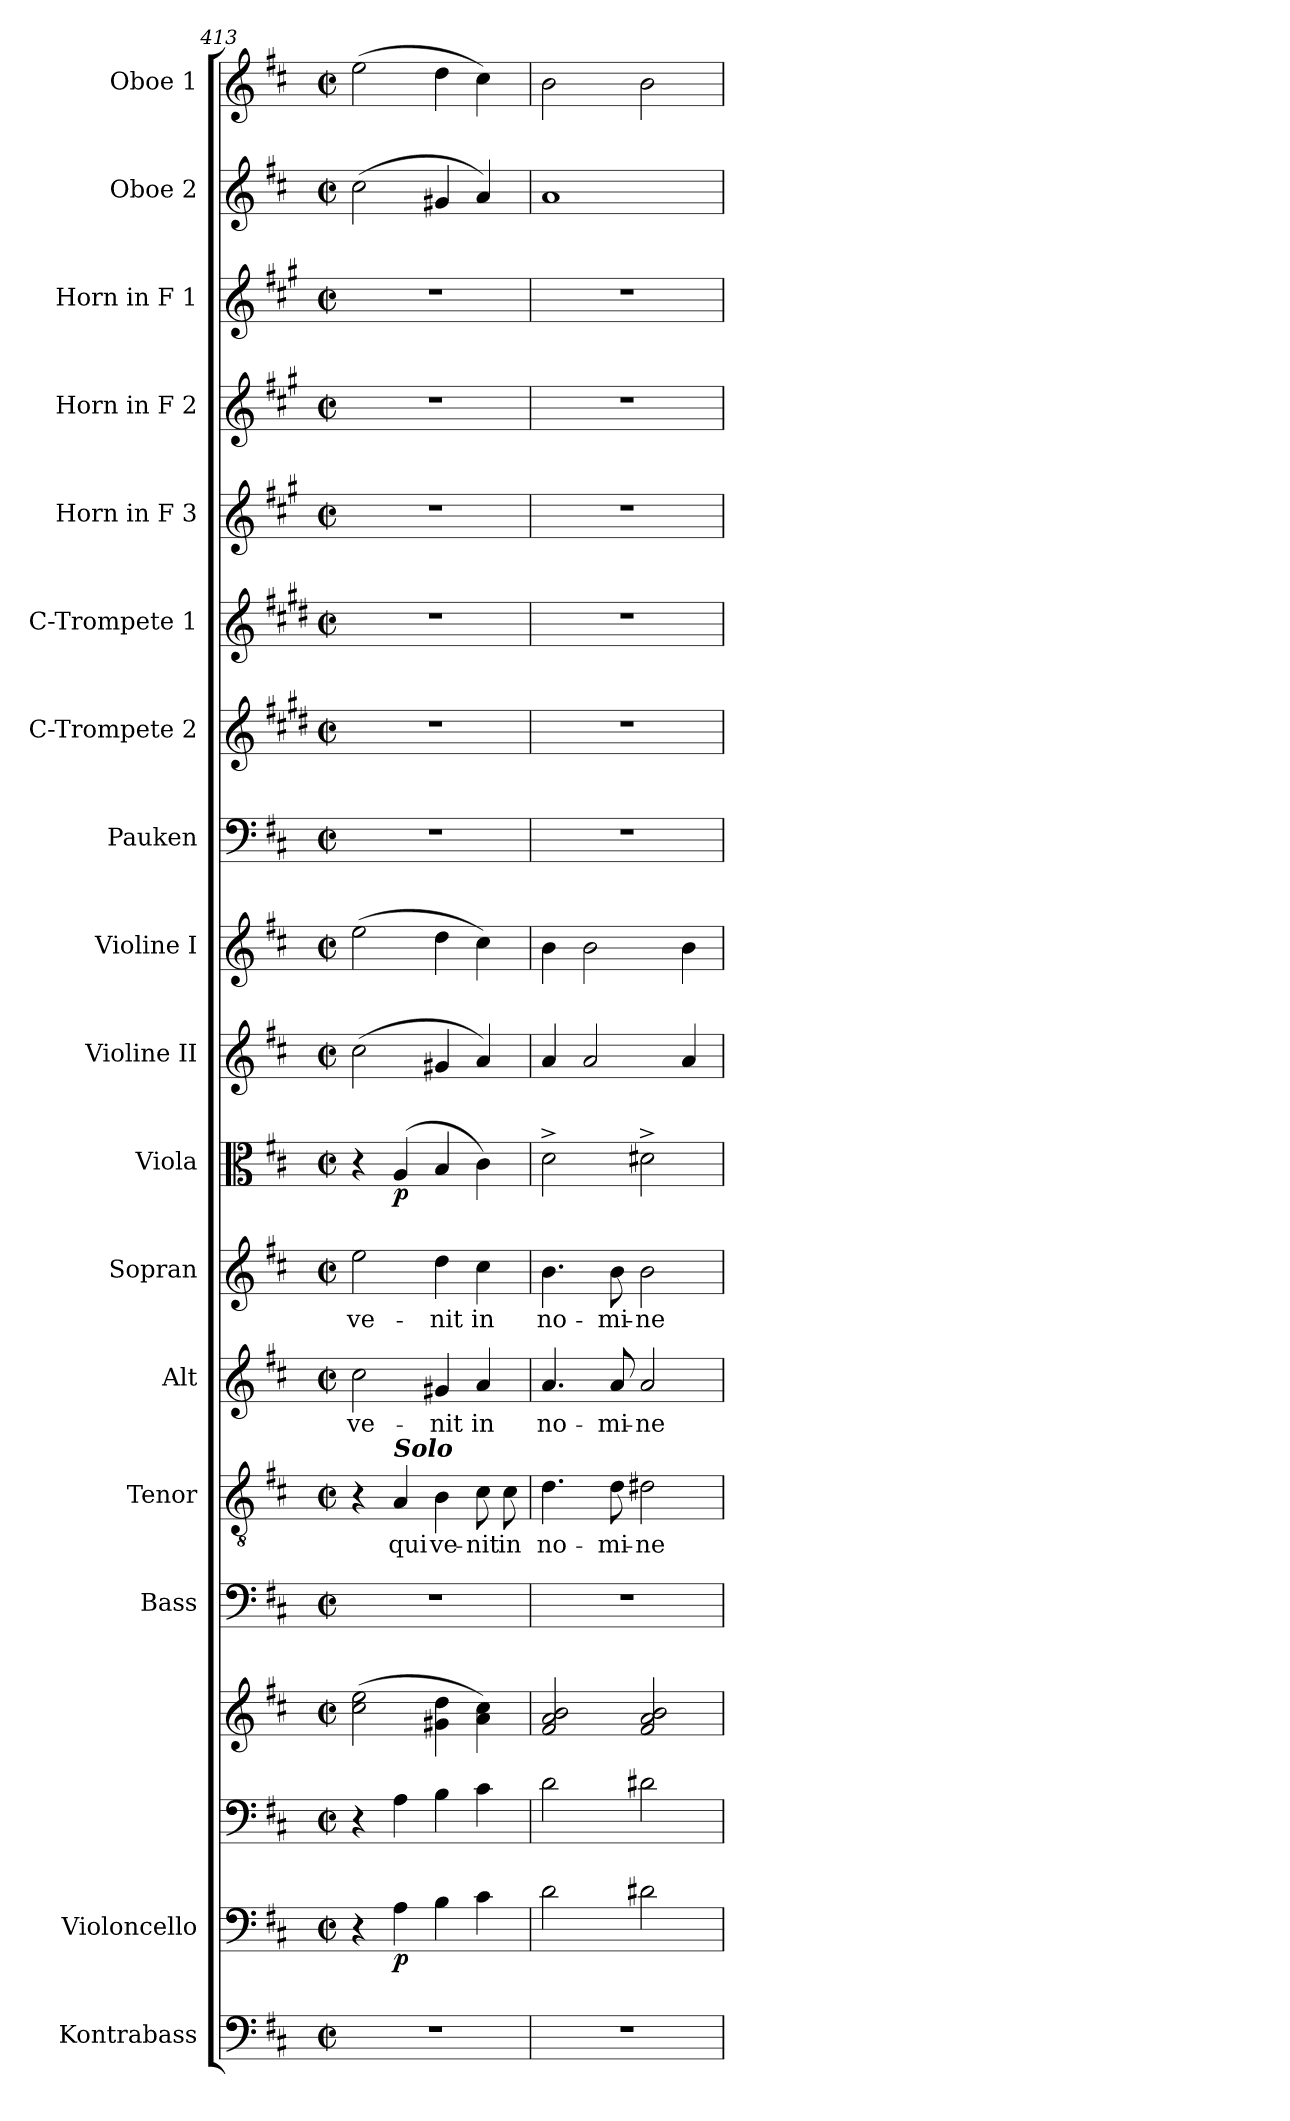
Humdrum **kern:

**kern	**kern	**dynam	**kern	**kern	**kern	**kern	**text	**kern	**text	**kern	**text	**kern	**dynam	**kern	**kern	**kern	**kern	**kern	**kern	**kern	**kern	**kern	**kern
*part18	*part17	*part17	*part16	*part16	*part15	*part14	*part14	*part13	*part13	*part12	*part12	*part11	*part11	*part10	*part9	*part8	*part7	*part6	*part5	*part4	*part3	*part2	*part1
*staff19	*staff18	*staff18	*staff17	*staff16	*staff15	*staff14	*staff14	*staff13	*staff13	*staff12	*staff12	*staff11	*staff11	*staff10	*staff9	*staff8	*staff7	*staff6	*staff5	*staff4	*staff3	*staff2	*staff1
*I"Kontrabass	*I"Violoncello	*	*	*	*I"Bass	*I"Tenor	*	*I"Alt	*	*I"Sopran	*	*I"Viola	*	*I"Violine II	*I"Violine I	*I"Pauken	*I"C-Trompete 2	*I"C-Trompete 1	*I"Horn in F 3	*I"Horn in F 2	*I"Horn in F 1	*I"Oboe 2	*I"Oboe 1
*I'Kb.	*I'Vc.	*	*	*	*I'B.	*I'T.	*	*I'A.	*	*I'S.	*	*I'Vla.	*	*I'Vl. II	*I'Vl. I	*I'Pk.	*I'C Trp. 2	*I'C Trp. 1	*	*	*	*I'Ob. 2	*I'Ob. 1
*clefF4	*clefF4	*	*clefF4	*clefG2	*clefF4	*clefGv2	*	*clefG2	*	*clefG2	*	*clefC3	*	*clefG2	*clefG2	*clefF4	*clefG2	*clefG2	*clefG2	*clefG2	*clefG2	*clefG2	*clefG2
*ITrd7c12	*	*	*	*	*	*	*	*	*	*	*	*	*	*	*	*	*ITrd1c2	*ITrd1c2	*ITrd4c7	*ITrd4c7	*ITrd4c7	*	*
*k[f#c#]	*k[f#c#]	*	*k[f#c#]	*k[f#c#]	*k[f#c#]	*k[f#c#]	*	*k[f#c#]	*	*k[f#c#]	*	*k[f#c#]	*	*k[f#c#]	*k[f#c#]	*k[f#c#]	*k[f#c#]	*k[f#c#]	*k[f#c#]	*k[f#c#]	*k[f#c#]	*k[f#c#]	*k[f#c#]
*D:	*D:	*	*D:	*D:	*D:	*D:	*	*D:	*	*D:	*	*D:	*	*D:	*D:	*D:	*D:	*D:	*D:	*D:	*D:	*D:	*D:
*M2/2	*M2/2	*	*M2/2	*M2/2	*M2/2	*M2/2	*	*M2/2	*	*M2/2	*	*M2/2	*	*M2/2	*M2/2	*M2/2	*M2/2	*M2/2	*M2/2	*M2/2	*M2/2	*M2/2	*M2/2
*met(c|)	*met(c|)	*	*met(c|)	*met(c|)	*met(c|)	*met(c|)	*	*met(c|)	*	*met(c|)	*	*met(c|)	*	*met(c|)	*met(c|)	*met(c|)	*met(c|)	*met(c|)	*met(c|)	*met(c|)	*met(c|)	*met(c|)	*met(c|)
=413	=413	=413	=413	=413	=413	=413	=413	=413	=413	=413	=413	=413	=413	=413	=413	=413	=413	=413	=413	=413	=413	=413	=413
!	!	!	!	!	!	!	!	!	!LO:LY:b	!	!LO:LY:b	!	!	!	!	!	!	!	!	!	!	!	!
1r	4r	.	4r	(>2cc#\ 2ee\	1r	4r	.	2cc#\	ve-	2ee\	ve-	4r	.	(>2cc#\	(>2ee\	1r	1r	1r	1r	1r	1r	(>2cc#\	(>2ee\
!	!	!	!	!	!	!LO:TX:a:Bi:t=Solo	!	!	!	!	!	!	!	!	!	!	!	!	!	!	!	!	!
!	!	!LO:DY:b	!	!	!	!	!LO:LY:b	!	!	!	!	!	!LO:DY:b	!	!	!	!	!	!	!	!	!	!
.	4A\	p	4A\	.	.	4A/	qui	.	.	.	.	(4A/	p	.	.	.	.	.	.	.	.	.	.
!	!	!	!	!	!	!	!LO:LY:b	!	!LO:LY:b	!	!LO:LY:b	!	!	!	!	!	!	!	!	!	!	!	!
.	4B\	.	4B\	4g#X\ 4dd\	.	4B\	ve-	4g#X/	-nit	4dd\	-nit	4B/	.	4g#X/	4dd\	.	.	.	.	.	.	4g#X/	4dd\
!	!	!	!	!	!	!	!LO:LY:b	!	!LO:LY:b	!	!LO:LY:b	!	!	!	!	!	!	!	!	!	!	!	!
.	4c#\	.	4c#\	4a\ 4cc#\)	.	8c#\	-nit	4a/	in	4cc#\	in	4c#\)	.	4a/)	4cc#\)	.	.	.	.	.	.	4a/)	4cc#\)
!	!	!	!	!	!	!	!LO:LY:b	!	!	!	!	!	!	!	!	!	!	!	!	!	!	!	!
.	.	.	.	.	.	8c#\	in	.	.	.	.	.	.	.	.	.	.	.	.	.	.	.	.
!!LO:PB:g=z
=414	=414	=414	=414	=414	=414	=414	=414	=414	=414	=414	=414	=414	=414	=414	=414	=414	=414	=414	=414	=414	=414	=414	=414
!	!	!	!	!	!	!	!LO:LY:b	!	!LO:LY:b	!	!LO:LY:b	!	!	!	!	!	!	!	!	!	!	!	!
1r	2d\	.	2d\	2f#/ 2a/ 2b/	1r	4.d\	no-	4.a/	no-	4.b\	no-	2d^>\	.	4a/	4b\	1r	1r	1r	1r	1r	1r	1a	2b\
.	.	.	.	.	.	.	.	.	.	.	.	.	.	2a/	2b\	.	.	.	.	.	.	.	.
!	!	!	!	!	!	!	!LO:LY:b	!	!LO:LY:b	!	!LO:LY:b	!	!	!	!	!	!	!	!	!	!	!	!
.	.	.	.	.	.	8d\	-mi-	8a/	-mi-	8b\	-mi-	.	.	.	.	.	.	.	.	.	.	.	.
!	!	!	!	!	!	!	!LO:LY:b	!	!LO:LY:b	!	!LO:LY:b	!	!	!	!	!	!	!	!	!	!	!	!
.	2d#X\	.	2d#X\	2f#/ 2a/ 2b/	.	2d#X\	-ne	2a/	-ne	2b\	-ne	2d#X^>\	.	.	.	.	.	.	.	.	.	.	2b\
.	.	.	.	.	.	.	.	.	.	.	.	.	.	4a/	4b\	.	.	.	.	.	.	.	.
=	=	=	=	=	=	=	=	=	=	=	=	=	=	=	=	=	=	=	=	=	=	=	=
*-	*-	*-	*-	*-	*-	*-	*-	*-	*-	*-	*-	*-	*-	*-	*-	*-	*-	*-	*-	*-	*-	*-	*-
